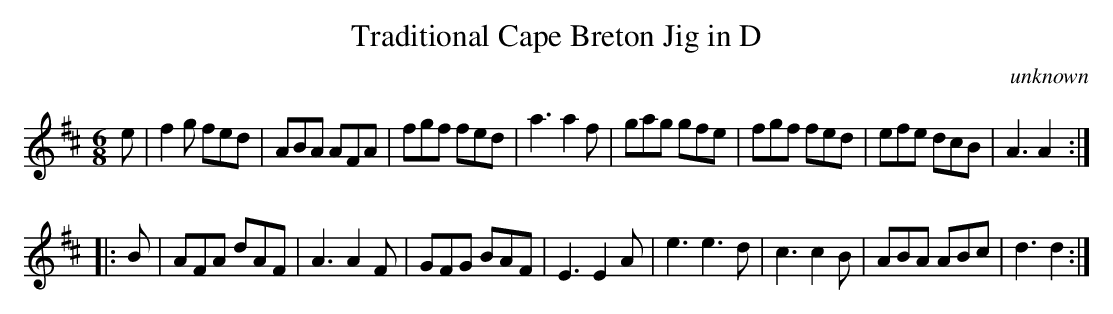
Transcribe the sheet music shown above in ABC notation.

X:1
T: Traditional Cape Breton Jig in D
C: unknown
M: 6/8
L: 1/8
K: D
e |\
f2g fed | ABA AFA | fgf fed | a3 a2f |\
gag gfe | fgf fed | efe dcB | A3 A2 :|
|: B |\
AFA dAF | A3  A2F | GFG BAF | E3 E2A |\
 e3 e3d | c3  c2B | ABA ABc | d3 d2 :|
